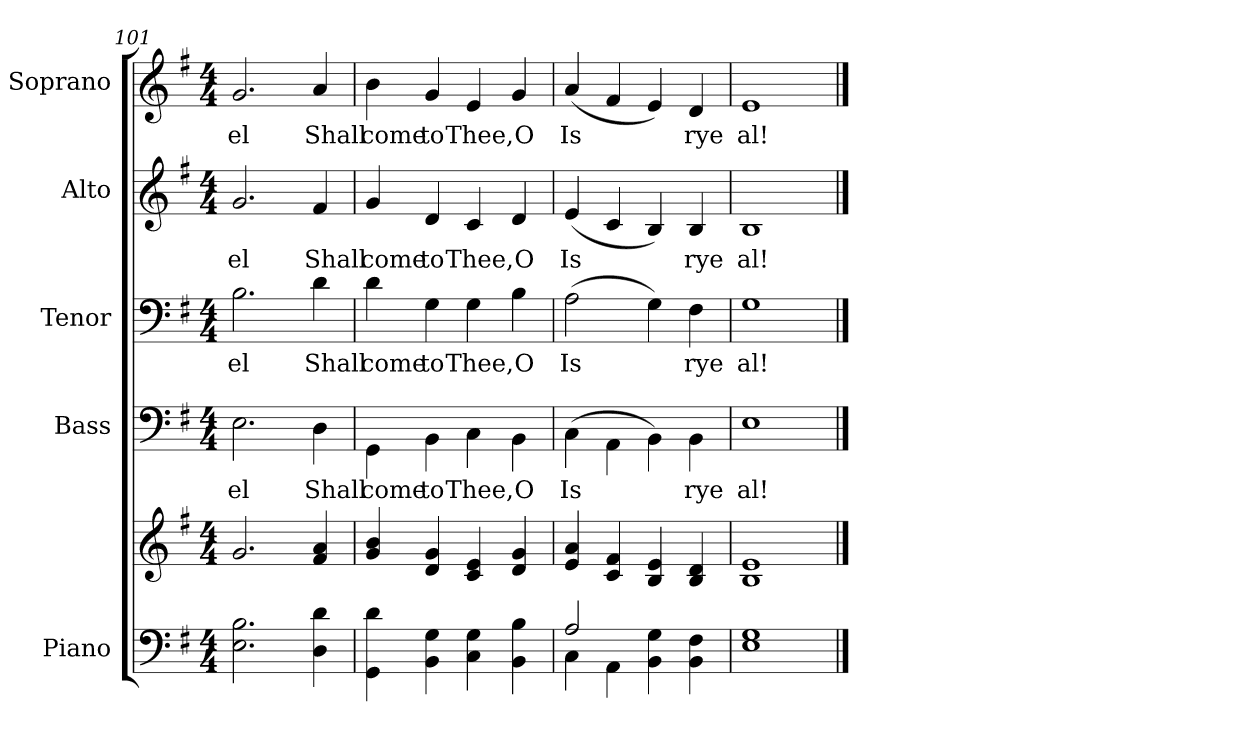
**kern	**kern	**kern	**text	**kern	**text	**kern	**text	**kern	**text
*part5	*part5	*part4	*part4	*part3	*part3	*part2	*part2	*part1	*part1
*staff6	*staff5	*staff4	*staff4	*staff3	*staff3	*staff2	*staff2	*staff1	*staff1
*I"Piano	*	*I"Bass	*	*I"Tenor	*	*I"Alto	*	*I"Soprano	*
*I'Pno.	*	*I'B.	*	*I'T.	*	*I'A.	*	*I'S.	*
*clefF4	*clefG2	*clefF4	*	*clefF4	*	*clefG2	*	*clefG2	*
*k[f#]	*k[f#]	*k[f#]	*	*k[f#]	*	*k[f#]	*	*k[f#]	*
*G:	*G:	*G:	*	*G:	*	*G:	*	*G:	*
*M4/4	*M4/4	*M4/4	*	*M4/4	*	*M4/4	*	*M4/4	*
=101	=101	=101	=101	=101	=101	=101	=101	=101	=101
!	!	!	!LO:LY:b:color=#000000	!	!	!	!	!	!
!	!	!	!	!	!LO:LY:b:color=#000000	!	!	!	!
!	!	!	!	!	!	!	!LO:LY:b:color=#000000	!	!
!	!	!	!	!	!	!	!	!	!LO:LY:b:color=#000000
2.Ei\ 2.Bi	2.gi/	2.Ei\	el	2.Bi\	el	2.gi/	el	2.gi/	el
!	!	!	!LO:LY:b:color=#000000	!	!	!	!	!	!
!	!	!	!	!	!LO:LY:b:color=#000000	!	!	!	!
!	!	!	!	!	!	!	!LO:LY:b:color=#000000	!	!
!	!	!	!	!	!	!	!	!	!LO:LY:b:color=#000000
4Di\ 4di	4f#i/ 4ai	4Di\	Shall	4di\	Shall	4f#i/	Shall	4ai/	Shall
=102	=102	=102	=102	=102	=102	=102	=102	=102	=102
!	!	!	!LO:LY:b:color=#000000	!	!	!	!	!	!
!	!	!	!	!	!LO:LY:b:color=#000000	!	!	!	!
!	!	!	!	!	!	!	!LO:LY:b:color=#000000	!	!
!	!	!	!	!	!	!	!	!	!LO:LY:b:color=#000000
4GGi\ 4di	4gi/ 4bi	4GGi\	come	4di\	come	4gi/	come	4bi\	come
!	!	!	!LO:LY:b:color=#000000	!	!	!	!	!	!
!	!	!	!	!	!LO:LY:b:color=#000000	!	!	!	!
!	!	!	!	!	!	!	!LO:LY:b:color=#000000	!	!
!	!	!	!	!	!	!	!	!	!LO:LY:b:color=#000000
4BBi\ 4Gi	4di/ 4gi	4BBi\	to	4Gi\	to	4di/	to	4gi/	to
!	!	!	!LO:LY:b:color=#000000	!	!	!	!	!	!
!	!	!	!	!	!LO:LY:b:color=#000000	!	!	!	!
!	!	!	!	!	!	!	!LO:LY:b:color=#000000	!	!
!	!	!	!	!	!	!	!	!	!LO:LY:b:color=#000000
4Ci\ 4Gi	4ci/ 4ei	4Ci\	Thee,	4Gi\	Thee,	4ci/	Thee,	4ei/	Thee,
!	!	!	!LO:LY:b:color=#000000	!	!	!	!	!	!
!	!	!	!	!	!LO:LY:b:color=#000000	!	!	!	!
!	!	!	!	!	!	!	!LO:LY:b:color=#000000	!	!
!	!	!	!	!	!	!	!	!	!LO:LY:b:color=#000000
4BBi\ 4Bi	4di/ 4gi	4BBi\	O	4Bi\	O	4di/	O	4gi/	O
!!LO:PB:g=z
=103	=103	=103	=103	=103	=103	=103	=103	=103	=103
*^	*	*	*	*	*	*	*	*	*
!	!	!	!	!LO:LY:b:color=#000000	!	!	!	!	!	!
!	!	!	!	!	!	!LO:LY:b:color=#000000	!	!	!	!
!	!	!	!	!	!	!	!	!LO:LY:b:color=#000000	!	!
!	!	!	!	!	!	!	!	!	!	!LO:LY:b:color=#000000
2Ai/	4Ci\	((4ei/ 4ai	(4Ci\	Is	(2Ai\	Is	(4ei/	Is	(4ai/	Is
.	4AAi\	4ci/ 4f#i	4AAi\	.	.	.	4ci/	.	4f#i/	.
4BBi\ 4Gi	2ryy	4Bi/ 4ei	4BBi\)	.	4Gi\)	.	4Bi/)	.	4ei/)	.
!	!	!	!	!LO:LY:b:color=#000000	!	!	!	!	!	!
!	!	!	!	!	!	!LO:LY:b:color=#000000	!	!	!	!
!	!	!	!	!	!	!	!	!LO:LY:b:color=#000000	!	!
!	!	!	!	!	!	!	!	!	!	!LO:LY:b:color=#000000
4BBi\ 4F#i	.	4Bi/ 4di	4BBi\	rye	4F#i\	rye	4Bi/	rye	4di/	rye
*v	*v	*	*	*	*	*	*	*	*	*
=104	=104	=104	=104	=104	=104	=104	=104	=104	=104
!	!	!	!LO:LY:b:color=#000000	!	!	!	!	!	!
!	!	!	!	!	!LO:LY:b:color=#000000	!	!	!	!
!	!	!	!	!	!	!	!LO:LY:b:color=#000000	!	!
!	!	!	!	!	!	!	!	!	!LO:LY:b:color=#000000
1Ei 1Gi	1Bi 1ei	1Ei	al!	1Gi	al!	1Bi	al!	1ei	al!
==	==	==	==	==	==	==	==	==	==
*-	*-	*-	*-	*-	*-	*-	*-	*-	*-
